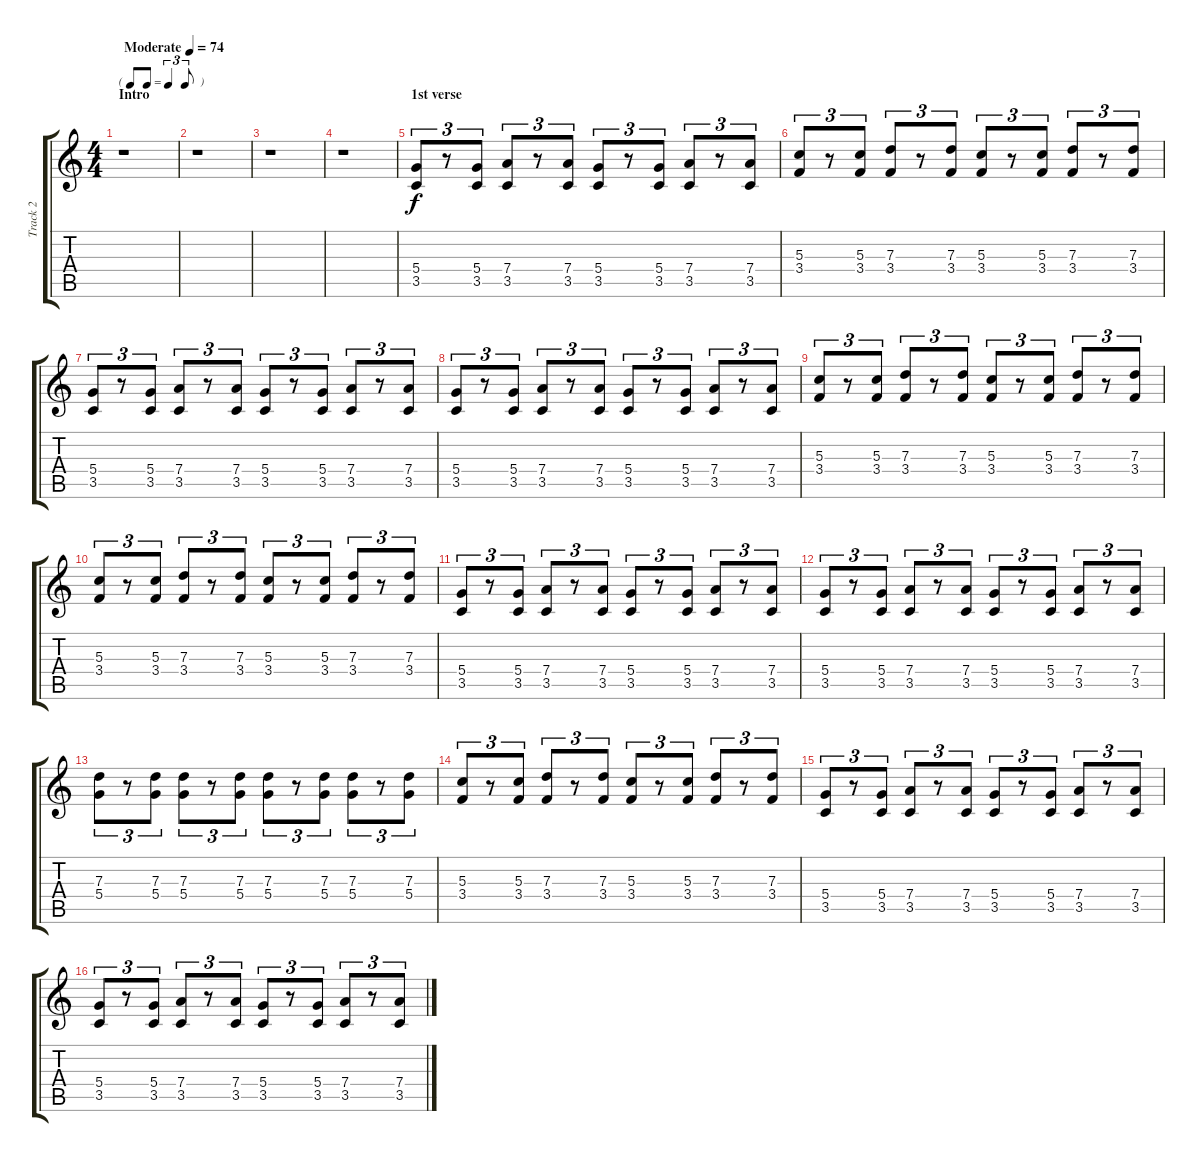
\track ("Track 2" "Track 2") {instrument overdrivenguitar}
\staff {score tabs}
\tuning (E4 B3 G3 D3 A2 E2) {hide}
\ts (4 4)
\tf triplet8th
\section ("" "Intro")
\tempo (74 "Moderate")
\clef g2
\ks c
r.1{dy f instrument overdrivenguitar} |
r.1 |
r.1 |
r.1 |
\section ("" "1st verse")
(5.4 3.5).8{tu (3 2)} r.8{tu (3 2)} (5.4 3.5).8{tu (3 2)} (7.4 3.5).8{tu (3 2)} r.8{tu (3 2)} (7.4 3.5).8{tu (3 2)} (5.4 3.5).8{tu (3 2)} r.8{tu (3 2)} (5.4 3.5).8{tu (3 2)} (7.4 3.5).8{tu (3 2)} r.8{tu (3 2)} (7.4 3.5).8{tu (3 2)} |
(5.3 3.4).8{tu (3 2)} r.8{tu (3 2)} (5.3 3.4).8{tu (3 2)} (7.3 3.4).8{tu (3 2)} r.8{tu (3 2)} (7.3 3.4).8{tu (3 2)} (5.3 3.4).8{tu (3 2)} r.8{tu (3 2)} (5.3 3.4).8{tu (3 2)} (7.3 3.4).8{tu (3 2)} r.8{tu (3 2)} (7.3 3.4).8{tu (3 2)} |
(5.4 3.5).8{tu (3 2)} r.8{tu (3 2)} (5.4 3.5).8{tu (3 2)} (7.4 3.5).8{tu (3 2)} r.8{tu (3 2)} (7.4 3.5).8{tu (3 2)} (5.4 3.5).8{tu (3 2)} r.8{tu (3 2)} (5.4 3.5).8{tu (3 2)} (7.4 3.5).8{tu (3 2)} r.8{tu (3 2)} (7.4 3.5).8{tu (3 2)} |
(5.4 3.5).8{tu (3 2)} r.8{tu (3 2)} (5.4 3.5).8{tu (3 2)} (7.4 3.5).8{tu (3 2)} r.8{tu (3 2)} (7.4 3.5).8{tu (3 2)} (5.4 3.5).8{tu (3 2)} r.8{tu (3 2)} (5.4 3.5).8{tu (3 2)} (7.4 3.5).8{tu (3 2)} r.8{tu (3 2)} (7.4 3.5).8{tu (3 2)} |
(5.3 3.4).8{tu (3 2)} r.8{tu (3 2)} (5.3 3.4).8{tu (3 2)} (7.3 3.4).8{tu (3 2)} r.8{tu (3 2)} (7.3 3.4).8{tu (3 2)} (5.3 3.4).8{tu (3 2)} r.8{tu (3 2)} (5.3 3.4).8{tu (3 2)} (7.3 3.4).8{tu (3 2)} r.8{tu (3 2)} (7.3 3.4).8{tu (3 2)} |
(5.3 3.4).8{tu (3 2)} r.8{tu (3 2)} (5.3 3.4).8{tu (3 2)} (7.3 3.4).8{tu (3 2)} r.8{tu (3 2)} (7.3 3.4).8{tu (3 2)} (5.3 3.4).8{tu (3 2)} r.8{tu (3 2)} (5.3 3.4).8{tu (3 2)} (7.3 3.4).8{tu (3 2)} r.8{tu (3 2)} (7.3 3.4).8{tu (3 2)} |
(5.4 3.5).8{tu (3 2)} r.8{tu (3 2)} (5.4 3.5).8{tu (3 2)} (7.4 3.5).8{tu (3 2)} r.8{tu (3 2)} (7.4 3.5).8{tu (3 2)} (5.4 3.5).8{tu (3 2)} r.8{tu (3 2)} (5.4 3.5).8{tu (3 2)} (7.4 3.5).8{tu (3 2)} r.8{tu (3 2)} (7.4 3.5).8{tu (3 2)} |
(5.4 3.5).8{tu (3 2)} r.8{tu (3 2)} (5.4 3.5).8{tu (3 2)} (7.4 3.5).8{tu (3 2)} r.8{tu (3 2)} (7.4 3.5).8{tu (3 2)} (5.4 3.5).8{tu (3 2)} r.8{tu (3 2)} (5.4 3.5).8{tu (3 2)} (7.4 3.5).8{tu (3 2)} r.8{tu (3 2)} (7.4 3.5).8{tu (3 2)} |
(7.3 5.4).8{tu (3 2)} r.8{tu (3 2)} (7.3 5.4).8{tu (3 2)} (7.3 5.4).8{tu (3 2)} r.8{tu (3 2)} (7.3 5.4).8{tu (3 2)} (7.3 5.4).8{tu (3 2)} r.8{tu (3 2)} (7.3 5.4).8{tu (3 2)} (7.3 5.4).8{tu (3 2)} r.8{tu (3 2)} (7.3 5.4).8{tu (3 2)} |
(5.3 3.4).8{tu (3 2)} r.8{tu (3 2)} (5.3 3.4).8{tu (3 2)} (7.3 3.4).8{tu (3 2)} r.8{tu (3 2)} (7.3 3.4).8{tu (3 2)} (5.3 3.4).8{tu (3 2)} r.8{tu (3 2)} (5.3 3.4).8{tu (3 2)} (7.3 3.4).8{tu (3 2)} r.8{tu (3 2)} (7.3 3.4).8{tu (3 2)} |
(5.4 3.5).8{tu (3 2)} r.8{tu (3 2)} (5.4 3.5).8{tu (3 2)} (7.4 3.5).8{tu (3 2)} r.8{tu (3 2)} (7.4 3.5).8{tu (3 2)} (5.4 3.5).8{tu (3 2)} r.8{tu (3 2)} (5.4 3.5).8{tu (3 2)} (7.4 3.5).8{tu (3 2)} r.8{tu (3 2)} (7.4 3.5).8{tu (3 2)} |
(5.4 3.5).8{tu (3 2)} r.8{tu (3 2)} (5.4 3.5).8{tu (3 2)} (7.4 3.5).8{tu (3 2)} r.8{tu (3 2)} (7.4 3.5).8{tu (3 2)} (5.4 3.5).8{tu (3 2)} r.8{tu (3 2)} (5.4 3.5).8{tu (3 2)} (7.4 3.5).8{tu (3 2)} r.8{tu (3 2)} (7.4 3.5).8{tu (3 2)}
